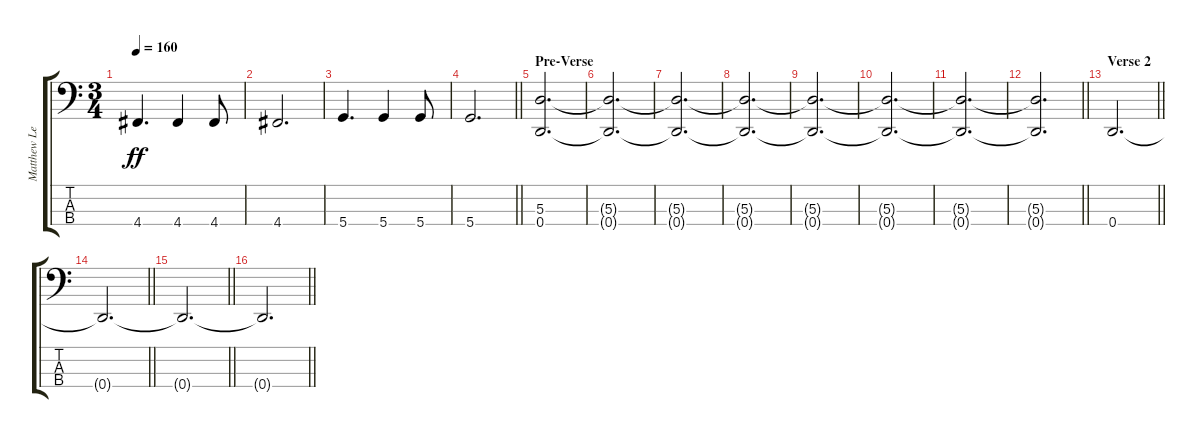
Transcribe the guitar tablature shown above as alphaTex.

\track ("Matthew Leone - Bass Guitar" "Matthew Le") {instrument electricbassfinger}
\staff {score tabs}
\tuning (G2 D2 A1 D1) {hide}
\ts (3 4)
\tempo 160
\clef f4
\ks c
4.4.4{d dy ff} 4.4.4 4.4.8 |
4.4.2{d} |
5.4.4{d} 5.4.4 5.4.8 |
\barLineRight lightlight
5.4.2{d} |
\section ("" "Pre-Verse")
(5.3 0.4).2{d} |
(5.3{t} 0.4{t}).2{d} |
(5.3{t} 0.4{t}).2{d} |
(5.3{t} 0.4{t}).2{d} |
(5.3{t} 0.4{t}).2{d} |
(5.3{t} 0.4{t}).2{d} |
(5.3{t} 0.4{t}).2{d} |
\barLineRight lightlight
(5.3{t} 0.4{t}).2{d} |
\section ("" "Verse 2")
\barLineRight lightlight
0.4.2{d} |
\barLineRight lightlight
0.4{t}.2{d} |
\barLineRight lightlight
0.4{t}.2{d} |
\barLineRight lightlight
0.4{t}.2{d}
